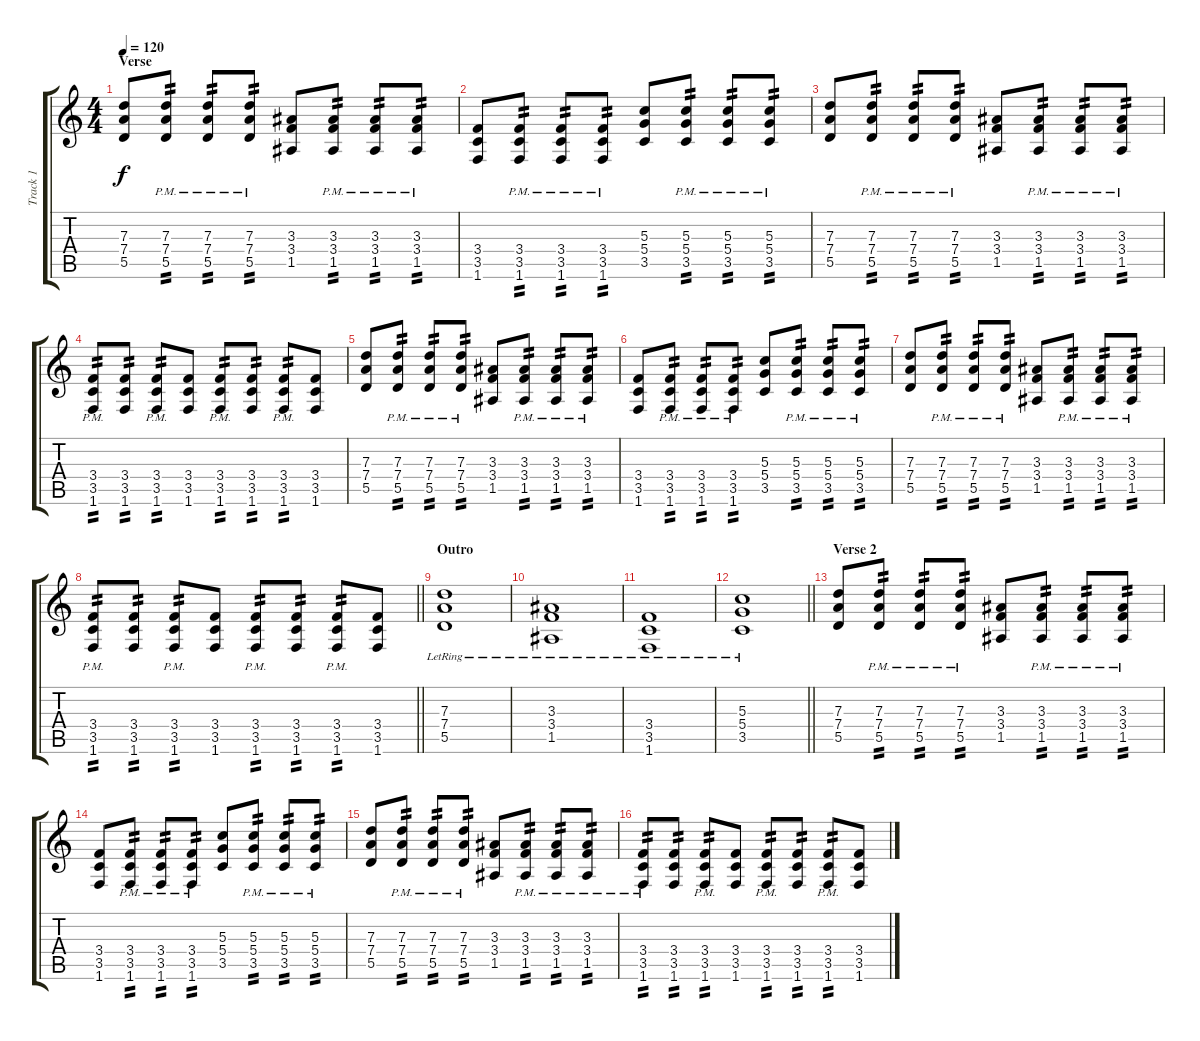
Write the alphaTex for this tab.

\track ("Track 1" "Track 1") {instrument overdrivenguitar}
\staff {score tabs}
\tuning (E4 B3 G3 D3 A2 E2) {hide}
\ts (4 4)
\section ("" "Verse")
\tempo 120
\clef g2
\ks c
(7.3 7.4 5.5).8{dy f} (7.3{pm} 7.4{pm} 5.5{pm}).8{tp 2} (7.3{pm} 7.4{pm} 5.5{pm}).8{tp 2} (7.3{pm} 7.4{pm} 5.5{pm}).8{tp 2} (3.3 3.4 1.5).8 (3.3{pm} 3.4{pm} 1.5{pm}).8{tp 2} (3.3{pm} 3.4{pm} 1.5{pm}).8{tp 2} (3.3{pm} 3.4{pm} 1.5{pm}).8{tp 2} |
(3.4 3.5 1.6).8 (3.4{pm} 3.5{pm} 1.6{pm}).8{tp 2} (3.4{pm} 3.5{pm} 1.6{pm}).8{tp 2} (3.4{pm} 3.5{pm} 1.6{pm}).8{tp 2} (5.3 5.4 3.5).8 (5.3{pm} 5.4{pm} 3.5{pm}).8{tp 2} (5.3{pm} 5.4{pm} 3.5{pm}).8{tp 2} (5.3{pm} 5.4{pm} 3.5{pm}).8{tp 2} |
(7.3 7.4 5.5).8 (7.3{pm} 7.4{pm} 5.5{pm}).8{tp 2} (7.3{pm} 7.4{pm} 5.5{pm}).8{tp 2} (7.3{pm} 7.4{pm} 5.5{pm}).8{tp 2} (3.3 3.4 1.5).8 (3.3{pm} 3.4{pm} 1.5{pm}).8{tp 2} (3.3{pm} 3.4{pm} 1.5{pm}).8{tp 2} (3.3{pm} 3.4{pm} 1.5{pm}).8{tp 2} |
(3.4{pm} 3.5{pm} 1.6{pm}).8{tp 2} (3.4 3.5 1.6).8{tp 2} (3.4{pm} 3.5{pm} 1.6{pm}).8{tp 2} (3.4 3.5 1.6).8 (3.4{pm} 3.5{pm} 1.6{pm}).8{tp 2} (3.4 3.5 1.6).8{tp 2} (3.4{pm} 3.5{pm} 1.6{pm}).8{tp 2} (3.4 3.5 1.6).8 |
(7.3 7.4 5.5).8 (7.3{pm} 7.4{pm} 5.5{pm}).8{tp 2} (7.3{pm} 7.4{pm} 5.5{pm}).8{tp 2} (7.3{pm} 7.4{pm} 5.5{pm}).8{tp 2} (3.3 3.4 1.5).8 (3.3{pm} 3.4{pm} 1.5{pm}).8{tp 2} (3.3{pm} 3.4{pm} 1.5{pm}).8{tp 2} (3.3{pm} 3.4{pm} 1.5{pm}).8{tp 2} |
(3.4 3.5 1.6).8 (3.4{pm} 3.5{pm} 1.6{pm}).8{tp 2} (3.4{pm} 3.5{pm} 1.6{pm}).8{tp 2} (3.4{pm} 3.5{pm} 1.6{pm}).8{tp 2} (5.3 5.4 3.5).8 (5.3{pm} 5.4{pm} 3.5{pm}).8{tp 2} (5.3{pm} 5.4{pm} 3.5{pm}).8{tp 2} (5.3{pm} 5.4{pm} 3.5{pm}).8{tp 2} |
(7.3 7.4 5.5).8 (7.3{pm} 7.4{pm} 5.5{pm}).8{tp 2} (7.3{pm} 7.4{pm} 5.5{pm}).8{tp 2} (7.3{pm} 7.4{pm} 5.5{pm}).8{tp 2} (3.3 3.4 1.5).8 (3.3{pm} 3.4{pm} 1.5{pm}).8{tp 2} (3.3{pm} 3.4{pm} 1.5{pm}).8{tp 2} (3.3{pm} 3.4{pm} 1.5{pm}).8{tp 2} |
\barLineRight lightlight
(3.4{pm} 3.5{pm} 1.6{pm}).8{tp 2} (3.4 3.5 1.6).8{tp 2} (3.4{pm} 3.5{pm} 1.6{pm}).8{tp 2} (3.4 3.5 1.6).8 (3.4{pm} 3.5{pm} 1.6{pm}).8{tp 2} (3.4 3.5 1.6).8{tp 2} (3.4{pm} 3.5{pm} 1.6{pm}).8{tp 2} (3.4 3.5 1.6).8 |
\section ("" "Outro")
(7.3{lr} 7.4{lr} 5.5{lr}).1 |
(3.3{lr} 3.4{lr} 1.5{lr}).1 |
(3.4{lr} 3.5{lr} 1.6{lr}).1 |
\barLineRight lightlight
(5.3{lr} 5.4{lr} 3.5{lr}).1 |
\section ("" "Verse 2")
(7.3 7.4 5.5).8 (7.3{pm} 7.4{pm} 5.5{pm}).8{tp 2} (7.3{pm} 7.4{pm} 5.5{pm}).8{tp 2} (7.3{pm} 7.4{pm} 5.5{pm}).8{tp 2} (3.3 3.4 1.5).8 (3.3{pm} 3.4{pm} 1.5{pm}).8{tp 2} (3.3{pm} 3.4{pm} 1.5{pm}).8{tp 2} (3.3{pm} 3.4{pm} 1.5{pm}).8{tp 2} |
(3.4 3.5 1.6).8 (3.4{pm} 3.5{pm} 1.6{pm}).8{tp 2} (3.4{pm} 3.5{pm} 1.6{pm}).8{tp 2} (3.4{pm} 3.5{pm} 1.6{pm}).8{tp 2} (5.3 5.4 3.5).8 (5.3{pm} 5.4{pm} 3.5{pm}).8{tp 2} (5.3{pm} 5.4{pm} 3.5{pm}).8{tp 2} (5.3{pm} 5.4{pm} 3.5{pm}).8{tp 2} |
(7.3 7.4 5.5).8 (7.3{pm} 7.4{pm} 5.5{pm}).8{tp 2} (7.3{pm} 7.4{pm} 5.5{pm}).8{tp 2} (7.3{pm} 7.4{pm} 5.5{pm}).8{tp 2} (3.3 3.4 1.5).8 (3.3{pm} 3.4{pm} 1.5{pm}).8{tp 2} (3.3{pm} 3.4{pm} 1.5{pm}).8{tp 2} (3.3{pm} 3.4{pm} 1.5{pm}).8{tp 2} |
(3.4{pm} 3.5{pm} 1.6{pm}).8{tp 2} (3.4 3.5 1.6).8{tp 2} (3.4{pm} 3.5{pm} 1.6{pm}).8{tp 2} (3.4 3.5 1.6).8 (3.4{pm} 3.5{pm} 1.6{pm}).8{tp 2} (3.4 3.5 1.6).8{tp 2} (3.4{pm} 3.5{pm} 1.6{pm}).8{tp 2} (3.4 3.5 1.6).8
